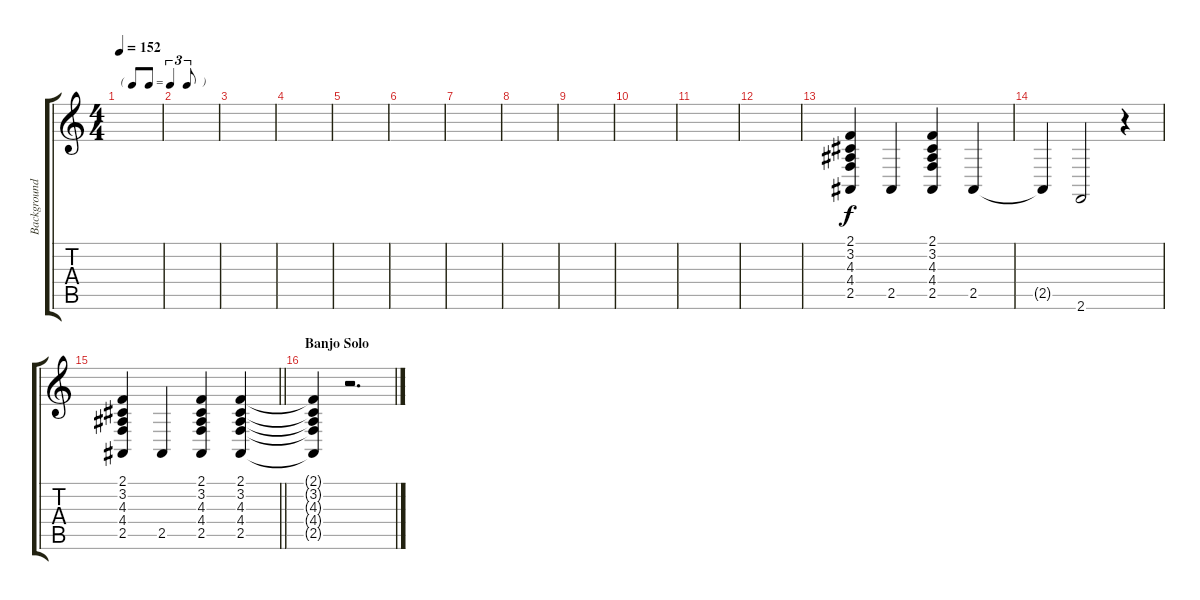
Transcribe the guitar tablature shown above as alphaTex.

\track ("Background 2" "Background") {instrument accordion}
\staff {score tabs}
\tuning (Eb4 Bb3 Gb3 Db3 Ab2 Eb2) {hide}
\ts (4 4)
\tf triplet8th
\tempo 152
\clef g2
\ks c
|
|
|
|
|
|
|
|
|
|
|
|
(2.1 3.2 4.3 4.4 2.5).4 2.5.4 (2.1 3.2 4.3 4.4 2.5).4 2.5.4 |
2.5{t}.4 2.6.2 r.4 |
\barLineRight lightlight
(2.1 3.2 4.3 4.4 2.5).4 2.5.4 (2.1 3.2 4.3 4.4 2.5).4 (2.1 3.2 4.3 4.4 2.5).4 |
\section ("" "Banjo Solo")
(2.1{t} 3.2{t} 4.3{t} 4.4{t} 2.5{t}).4 r.2{d}
